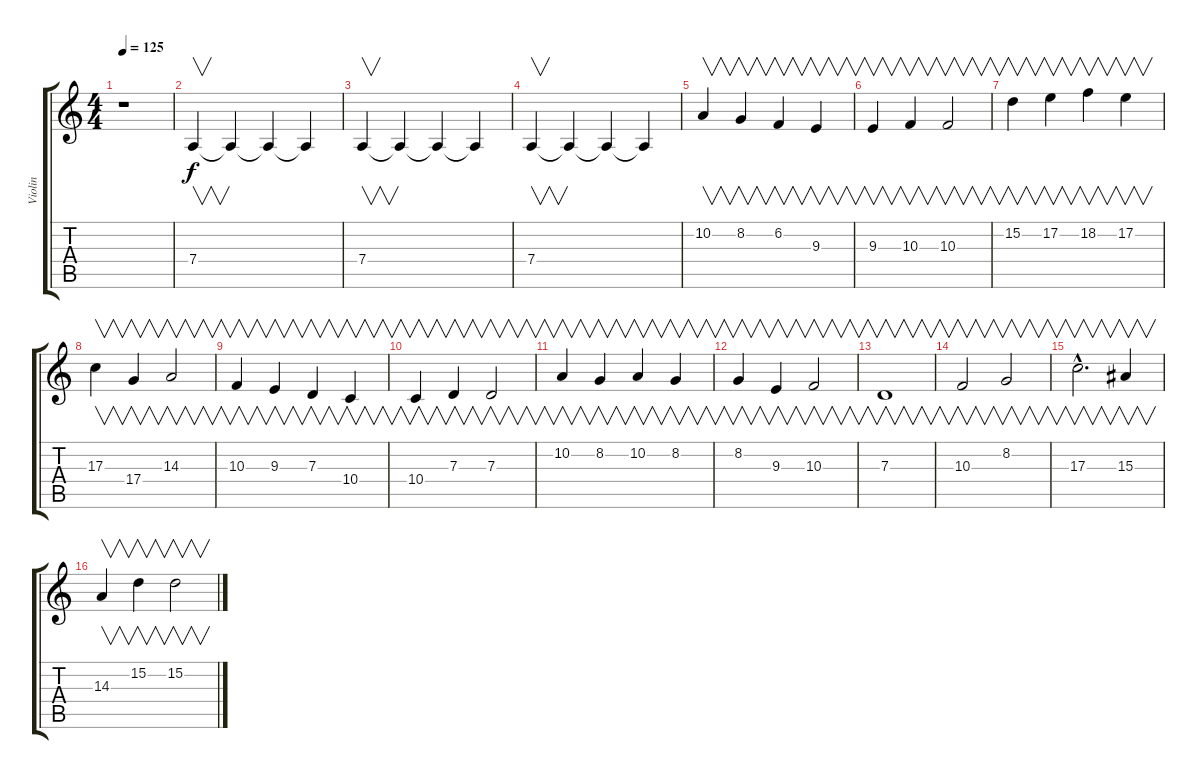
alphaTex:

\track ("Violin" "Violin") {instrument violin}
\staff {score tabs}
\tuning (E4 B3 G3 D3 A2 E2) {hide}
\ts (4 4)
\tempo 125
\clef g2
\ks c
r.1{dy f instrument violin} |
7.4.4{v volume 2} 7.4{t}.4 7.4{t}.4{volume 3} 7.4{t}.4 |
7.4.4{v volume 4} 7.4{t}.4 7.4{t}.4 7.4{t}.4 |
7.4.4{v volume 6} 7.4{t}.4 7.4{t}.4 7.4{t}.4 |
10.2.4{v volume 5} 8.2.4{v} 6.2.4{v} 9.3.4{v} |
9.3.4{v} 10.3.4{v} 10.3.2{v} |
15.2.4{v} 17.2.4{v} 18.2.4{v} 17.2.4{v} |
17.3.4{v} 17.4.4{v} 14.3.2{v} |
10.3.4{v} 9.3.4{v} 7.3.4{v} 10.4.4{v} |
10.4.4{v} 7.3.4{v} 7.3.2{v} |
10.2.4{v} 8.2.4{v} 10.2.4{v} 8.2.4{v} |
8.2.4{v} 9.3.4{v} 10.3.2{v} |
7.3.1{v} |
10.3.2{v} 8.2.2{v} |
17.3{hac}.2{v d} 15.3.4{v} |
14.3.4{v} 15.2.4{v} 15.2.2{v}
